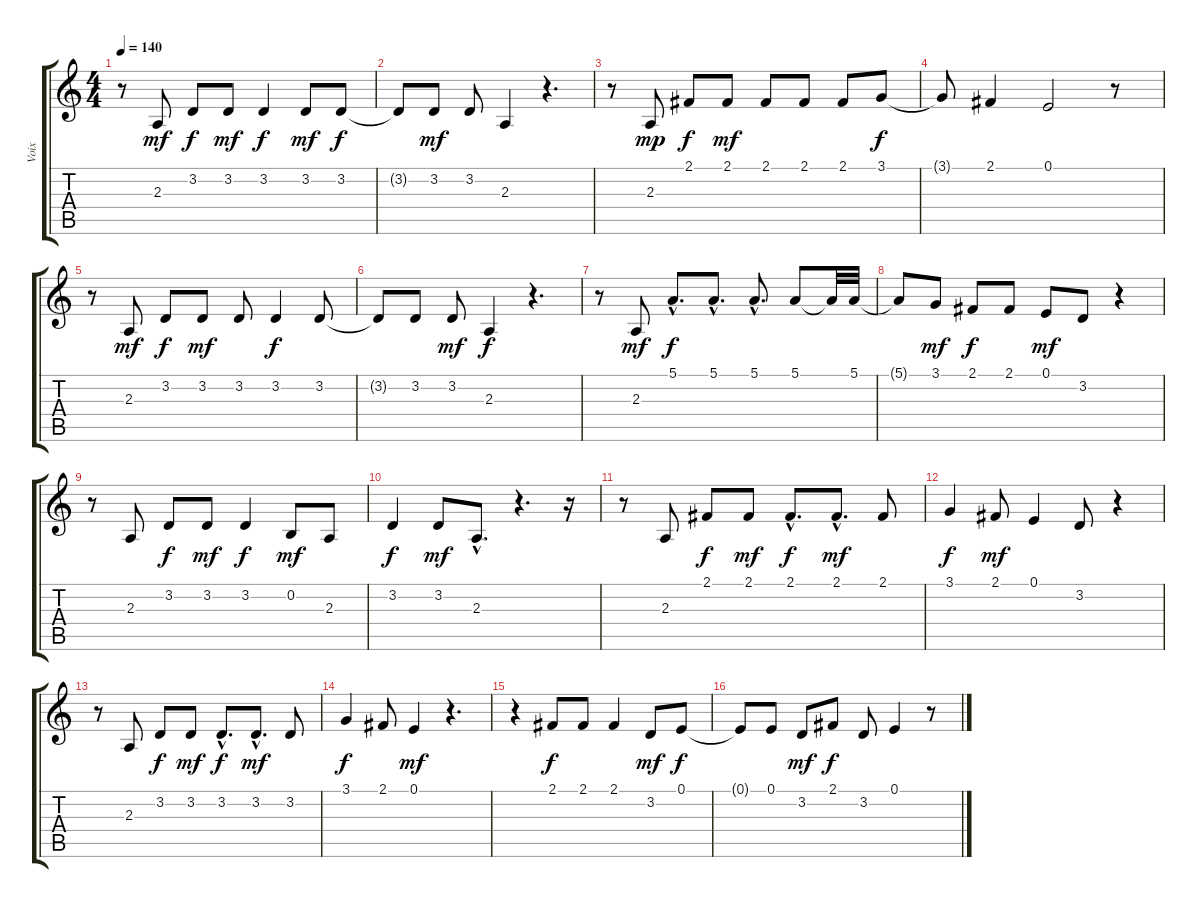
\track ("Voix" "Voix") {instrument voiceoohs}
\staff {score tabs}
\tuning (E4 B3 G3 D3 A2 E2) {hide}
\ts (4 4)
\tempo 140
\clef g2
\ks c
r.8{dy f} 2.3.8{dy mf} 3.2.8{dy f} 3.2.8{dy mf} 3.2.4{dy f} 3.2.8{dy mf} 3.2.8{dy f} |
3.2{t}.8 3.2.8{dy mf} 3.2.8 2.3.4 r.4{d} |
r.8 2.3.8{dy mp} 2.1.8{dy f} 2.1.8{dy mf} 2.1.8 2.1.8 2.1.8 3.1.8{dy f} |
3.1{t}.8 2.1.4 0.1.2 r.8 |
r.8 2.3.8{dy mf} 3.2.8{dy f} 3.2.8{dy mf} 3.2.8 3.2.4{dy f} 3.2.8 |
3.2{t}.8 3.2.8 3.2.8{dy mf} 2.3.4{dy f} r.4{d} |
r.8 2.3.8{dy mf} 5.1{hac}.8{d dy f} 5.1{hac}.8{d} 5.1{hac}.8{d} 5.1.8 5.1{t}.32 5.1.32 |
5.1{t}.8 3.1.8{dy mf} 2.1.8{dy f} 2.1.8 0.1.8{dy mf} 3.2.8 r.4 |
r.8 2.3.8 3.2.8{dy f} 3.2.8{dy mf} 3.2.4{dy f} 0.2.8{dy mf} 2.3.8 |
3.2.4{dy f} 3.2.8{dy mf} 2.3{hac}.8{d} r.4{d} r.16 |
r.8 2.3.8 2.1.8{dy f} 2.1.8{dy mf} 2.1{hac}.8{d dy f} 2.1{hac}.8{d dy mf} 2.1.8 |
3.1.4{dy f} 2.1.8{dy mf} 0.1.4 3.2.8 r.4 |
r.8 2.3.8 3.2.8{dy f} 3.2.8{dy mf} 3.2{hac}.8{d dy f} 3.2{hac}.8{d dy mf} 3.2.8 |
3.1.4{dy f} 2.1.8 0.1.4{dy mf} r.4{d} |
r.4 2.1.8{dy f} 2.1.8 2.1.4 3.2.8{dy mf} 0.1.8{dy f} |
0.1{t}.8 0.1.8 3.2.8{dy mf} 2.1.8{dy f} 3.2.8 0.1.4 r.8
